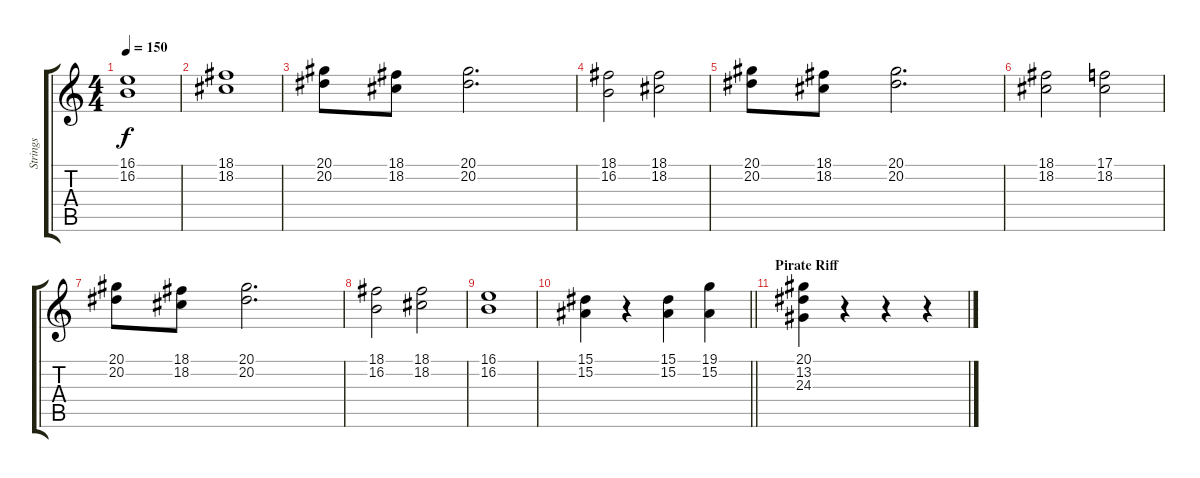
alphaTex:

\track ("Strings" "Strings") {instrument stringensemble1}
\staff {score tabs}
\tuning (C4 G3 Eb3 Bb2 F2 C2) {hide}
\ts (4 4)
\tempo 150
\clef g2
\ks c
(16.1 16.2).1{dy f} |
(18.1 18.2).1 |
(20.1 20.2).8 (18.1 18.2).8 (20.1 20.2).2{d} |
(18.1 16.2).2 (18.1 18.2).2 |
(20.1 20.2).8 (18.1 18.2).8 (20.1 20.2).2{d} |
(18.1 18.2).2 (17.1 18.2).2 |
(20.1 20.2).8 (18.1 18.2).8 (20.1 20.2).2{d} |
(18.1 16.2).2 (18.1 18.2).2 |
(16.1 16.2).1 |
\barLineRight lightlight
(15.1 15.2).4 r.4 (15.1 15.2).4 (19.1 15.2).4 |
\section ("" "Pirate Riff")
(20.1 13.2 24.3).4 r.4 r.4 r.4
